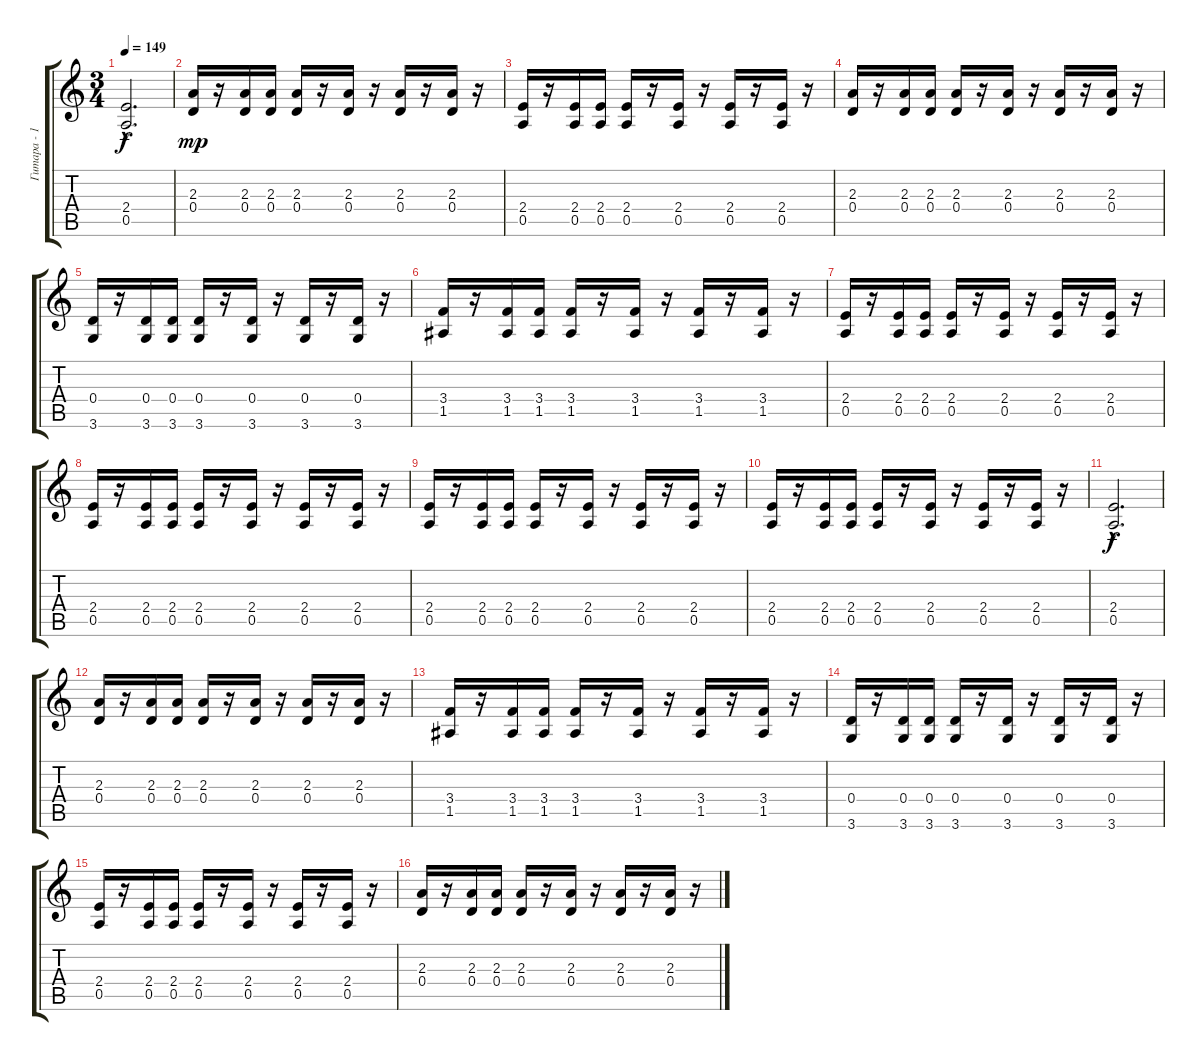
\track ("Гитара - 1" "Гитара - 1") {instrument distortionguitar}
\staff {score tabs}
\tuning (E4 B3 G3 D3 A2 E2) {hide}
\ts (3 4)
\tempo 149
\clef g2
\ks c
(2.4{hac} 0.5{hac}).2{d dy f} |
(2.3 0.4).16{dy mp} r.16 (2.3 0.4).16 (2.3 0.4).16 (2.3 0.4).16 r.16 (2.3 0.4).16 r.16 (2.3 0.4).16 r.16 (2.3 0.4).16 r.16 |
(2.4 0.5).16 r.16 (2.4 0.5).16 (2.4 0.5).16 (2.4 0.5).16 r.16 (2.4 0.5).16 r.16 (2.4 0.5).16 r.16 (2.4 0.5).16 r.16 |
(2.3 0.4).16 r.16 (2.3 0.4).16 (2.3 0.4).16 (2.3 0.4).16 r.16 (2.3 0.4).16 r.16 (2.3 0.4).16 r.16 (2.3 0.4).16 r.16 |
(0.4 3.6).16 r.16 (0.4 3.6).16 (0.4 3.6).16 (0.4 3.6).16 r.16 (0.4 3.6).16 r.16 (0.4 3.6).16 r.16 (0.4 3.6).16 r.16 |
(3.4 1.5).16 r.16 (3.4 1.5).16 (3.4 1.5).16 (3.4 1.5).16 r.16 (3.4 1.5).16 r.16 (3.4 1.5).16 r.16 (3.4 1.5).16 r.16 |
(2.4 0.5).16 r.16 (2.4 0.5).16 (2.4 0.5).16 (2.4 0.5).16 r.16 (2.4 0.5).16 r.16 (2.4 0.5).16 r.16 (2.4 0.5).16 r.16 |
(2.4 0.5).16 r.16 (2.4 0.5).16 (2.4 0.5).16 (2.4 0.5).16 r.16 (2.4 0.5).16 r.16 (2.4 0.5).16 r.16 (2.4 0.5).16 r.16 |
(2.4 0.5).16 r.16 (2.4 0.5).16 (2.4 0.5).16 (2.4 0.5).16 r.16 (2.4 0.5).16 r.16 (2.4 0.5).16 r.16 (2.4 0.5).16 r.16 |
(2.4 0.5).16 r.16 (2.4 0.5).16 (2.4 0.5).16 (2.4 0.5).16 r.16 (2.4 0.5).16 r.16 (2.4 0.5).16 r.16 (2.4 0.5).16 r.16 |
(2.4{hac} 0.5{hac}).2{d dy f} |
(2.3 0.4).16 r.16 (2.3 0.4).16 (2.3 0.4).16 (2.3 0.4).16 r.16 (2.3 0.4).16 r.16 (2.3 0.4).16 r.16 (2.3 0.4).16 r.16 |
(3.4 1.5).16 r.16 (3.4 1.5).16 (3.4 1.5).16 (3.4 1.5).16 r.16 (3.4 1.5).16 r.16 (3.4 1.5).16 r.16 (3.4 1.5).16 r.16 |
(0.4 3.6).16 r.16 (0.4 3.6).16 (0.4 3.6).16 (0.4 3.6).16 r.16 (0.4 3.6).16 r.16 (0.4 3.6).16 r.16 (0.4 3.6).16 r.16 |
(2.4 0.5).16 r.16 (2.4 0.5).16 (2.4 0.5).16 (2.4 0.5).16 r.16 (2.4 0.5).16 r.16 (2.4 0.5).16 r.16 (2.4 0.5).16 r.16 |
(2.3 0.4).16 r.16 (2.3 0.4).16 (2.3 0.4).16 (2.3 0.4).16 r.16 (2.3 0.4).16 r.16 (2.3 0.4).16 r.16 (2.3 0.4).16 r.16
